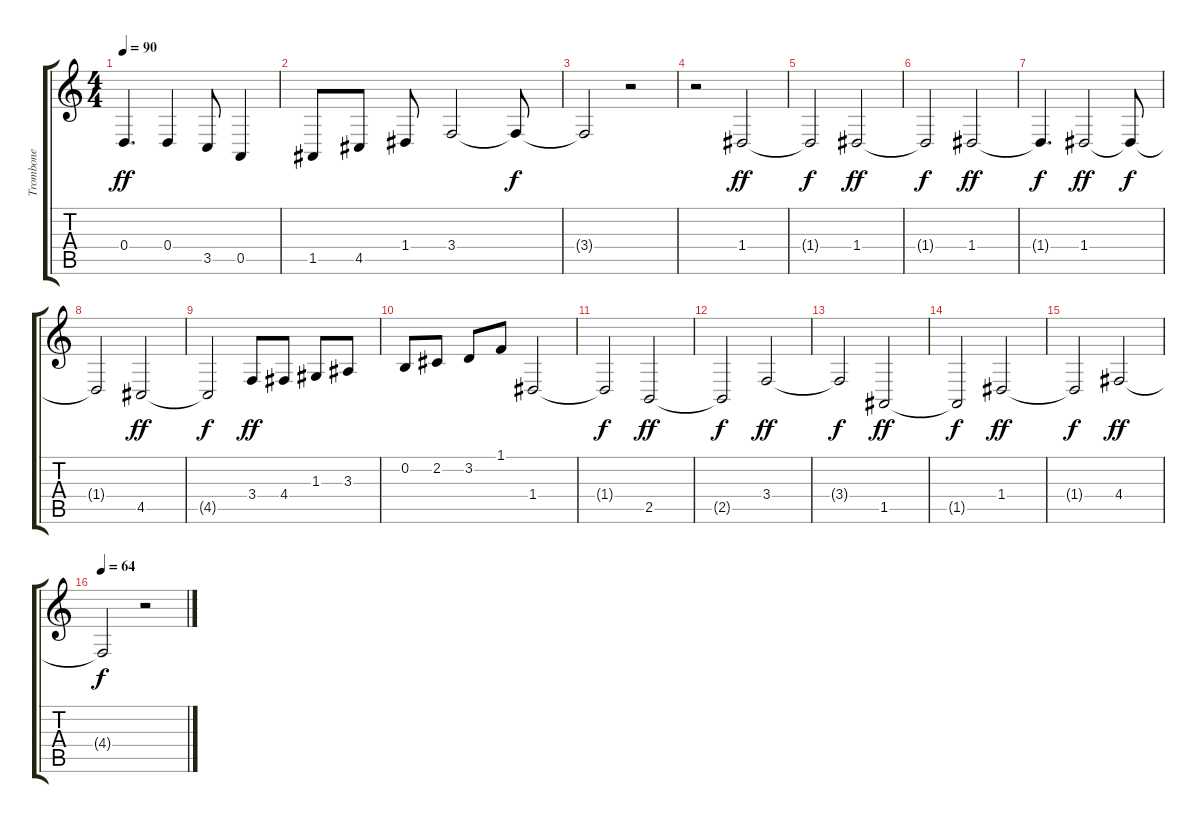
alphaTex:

\track ("Trombone" "Trombone") {instrument trombone}
\staff {score tabs}
\tuning (E4 B3 G3 D3 A2 E2) {hide}
\ts (4 4)
\tempo 90
\clef g2
\ks c
0.4.4{d dy ff} 0.4.4 3.5.8 0.5.4 |
1.5.8 4.5.8 1.4.8 3.4.2 3.4{t}.8{dy f} |
3.4{t}.2 r.2 |
r.2 1.4.2{dy ff} |
1.4{t}.2{dy f} 1.4.2{dy ff} |
1.4{t}.2{dy f} 1.4.2{dy ff} |
1.4{t}.4{d dy f} 1.4.2{dy ff} 1.4{t}.8{dy f} |
1.4{t}.2 4.5.2{dy ff} |
4.5{t}.2{dy f} 3.4.8{dy ff} 4.4.8 1.3.8 3.3.8 |
0.2.8 2.2.8 3.2.8 1.1.8 1.4.2 |
1.4{t}.2{dy f} 2.5.2{dy ff} |
2.5{t}.2{dy f} 3.4.2{dy ff} |
3.4{t}.2{dy f} 1.5.2{dy ff} |
1.5{t}.2{dy f} 1.4.2{dy ff} |
1.4{t}.2{dy f} 4.4.2{dy ff} |
\tempo 64
4.4{t}.2{dy f} r.2
